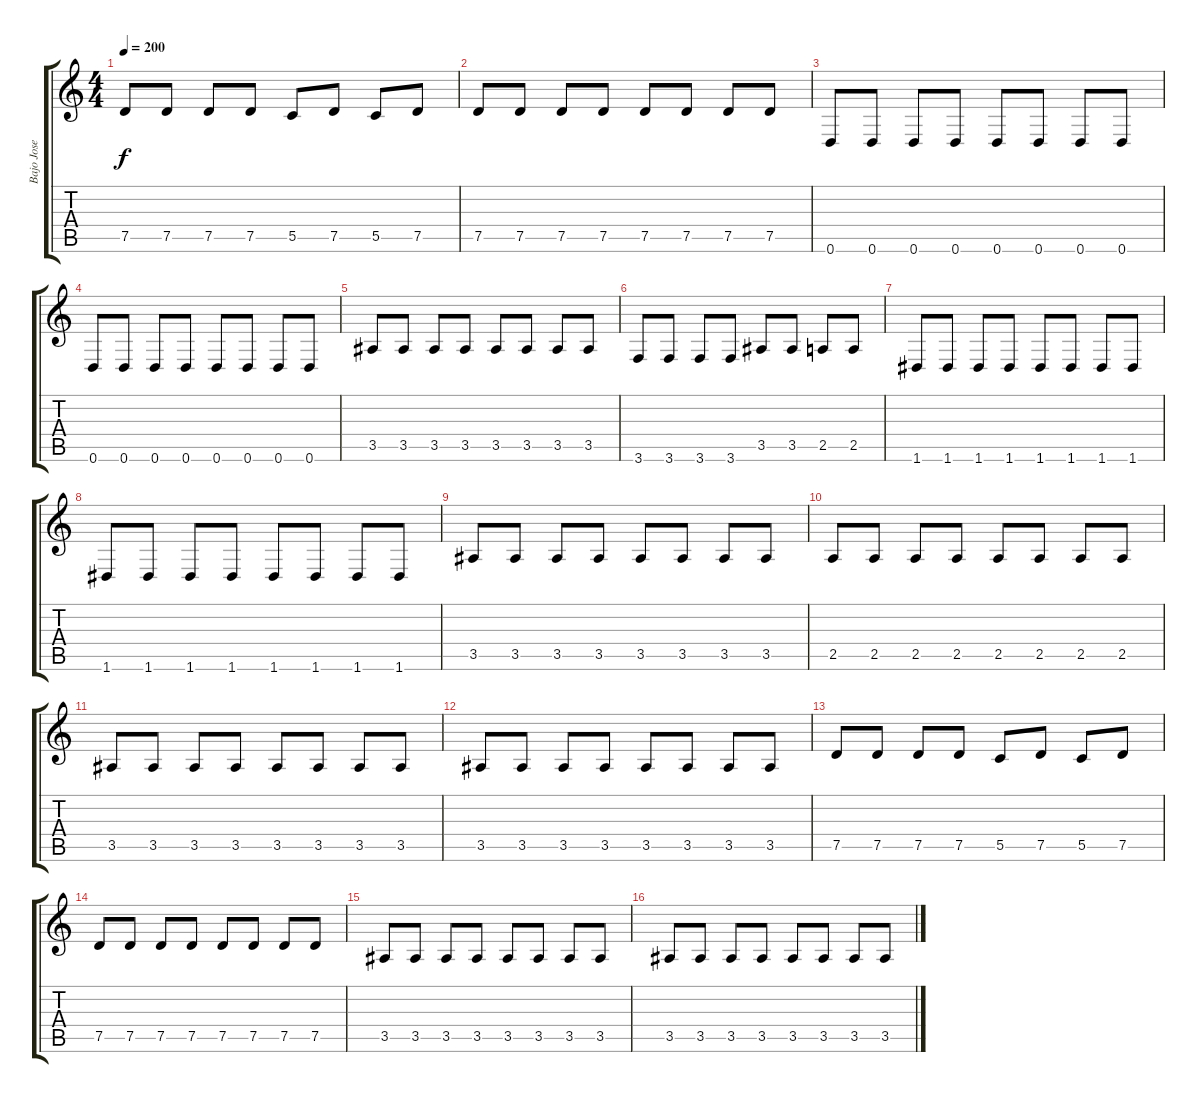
\track ("Bajo Jose" "Bajo Jose") {instrument electricbasspick}
\staff {score tabs}
\tuning (D4 A3 F3 C3 G2 D2) {hide}
\ts (4 4)
\tempo 200
\clef g2
\ks c
7.5.8{dy f} 7.5.8 7.5.8 7.5.8 5.5.8 7.5.8 5.5.8 7.5.8 |
7.5.8 7.5.8 7.5.8 7.5.8 7.5.8 7.5.8 7.5.8 7.5.8 |
0.6.8 0.6.8 0.6.8 0.6.8 0.6.8 0.6.8 0.6.8 0.6.8 |
0.6.8 0.6.8 0.6.8 0.6.8 0.6.8 0.6.8 0.6.8 0.6.8 |
3.5.8 3.5.8 3.5.8 3.5.8 3.5.8 3.5.8 3.5.8 3.5.8 |
3.6.8 3.6.8 3.6.8 3.6.8 3.5.8 3.5.8 2.5.8 2.5.8 |
1.6.8 1.6.8 1.6.8 1.6.8 1.6.8 1.6.8 1.6.8 1.6.8 |
1.6.8 1.6.8 1.6.8 1.6.8 1.6.8 1.6.8 1.6.8 1.6.8 |
3.5.8 3.5.8 3.5.8 3.5.8 3.5.8 3.5.8 3.5.8 3.5.8 |
2.5.8 2.5.8 2.5.8 2.5.8 2.5.8 2.5.8 2.5.8 2.5.8 |
3.5.8 3.5.8 3.5.8 3.5.8 3.5.8 3.5.8 3.5.8 3.5.8 |
3.5.8 3.5.8 3.5.8 3.5.8 3.5.8 3.5.8 3.5.8 3.5.8 |
7.5.8 7.5.8 7.5.8 7.5.8 5.5.8 7.5.8 5.5.8 7.5.8 |
7.5.8 7.5.8 7.5.8 7.5.8 7.5.8 7.5.8 7.5.8 7.5.8 |
3.5.8 3.5.8 3.5.8 3.5.8 3.5.8 3.5.8 3.5.8 3.5.8 |
3.5.8 3.5.8 3.5.8 3.5.8 3.5.8 3.5.8 3.5.8 3.5.8
